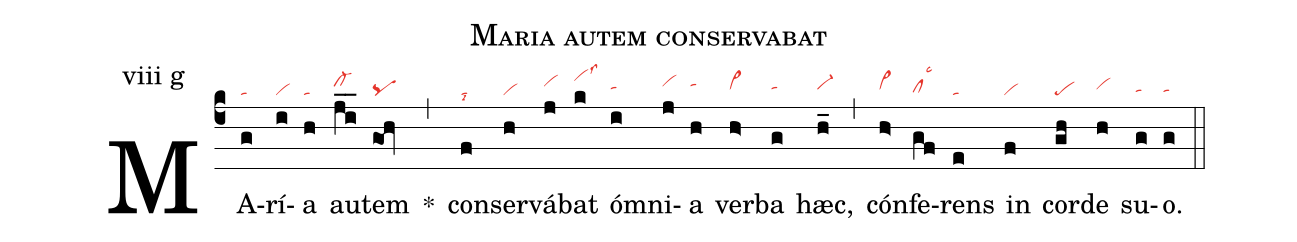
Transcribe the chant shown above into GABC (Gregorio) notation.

name: Maria autem conservabat;
annotation: viii g;
mode: 8;
nabc-lines: 1;
%%
(c4)
MA(g|ta)rí(i|vi)a(h|ta) au(ji__|cl-hi)tem(gOh|pq) *(,)
con(f|talsi8)ser(h|vi)vá(j|vihi)bat(k|vihklss3) óm(i|tahh)ni(j|vihi)a(h|tahi) ver(h>|vi>hh)ba(g|tahh) hæc,(h_|vi-hh) (,)
cón(h>|vi>hh)fe(gf|clhglsc3)rens(e|ta) in(f|vi) cor(gh|pe)de(h|vihh) su(g|tahg)o.(g|tahg) (::)
